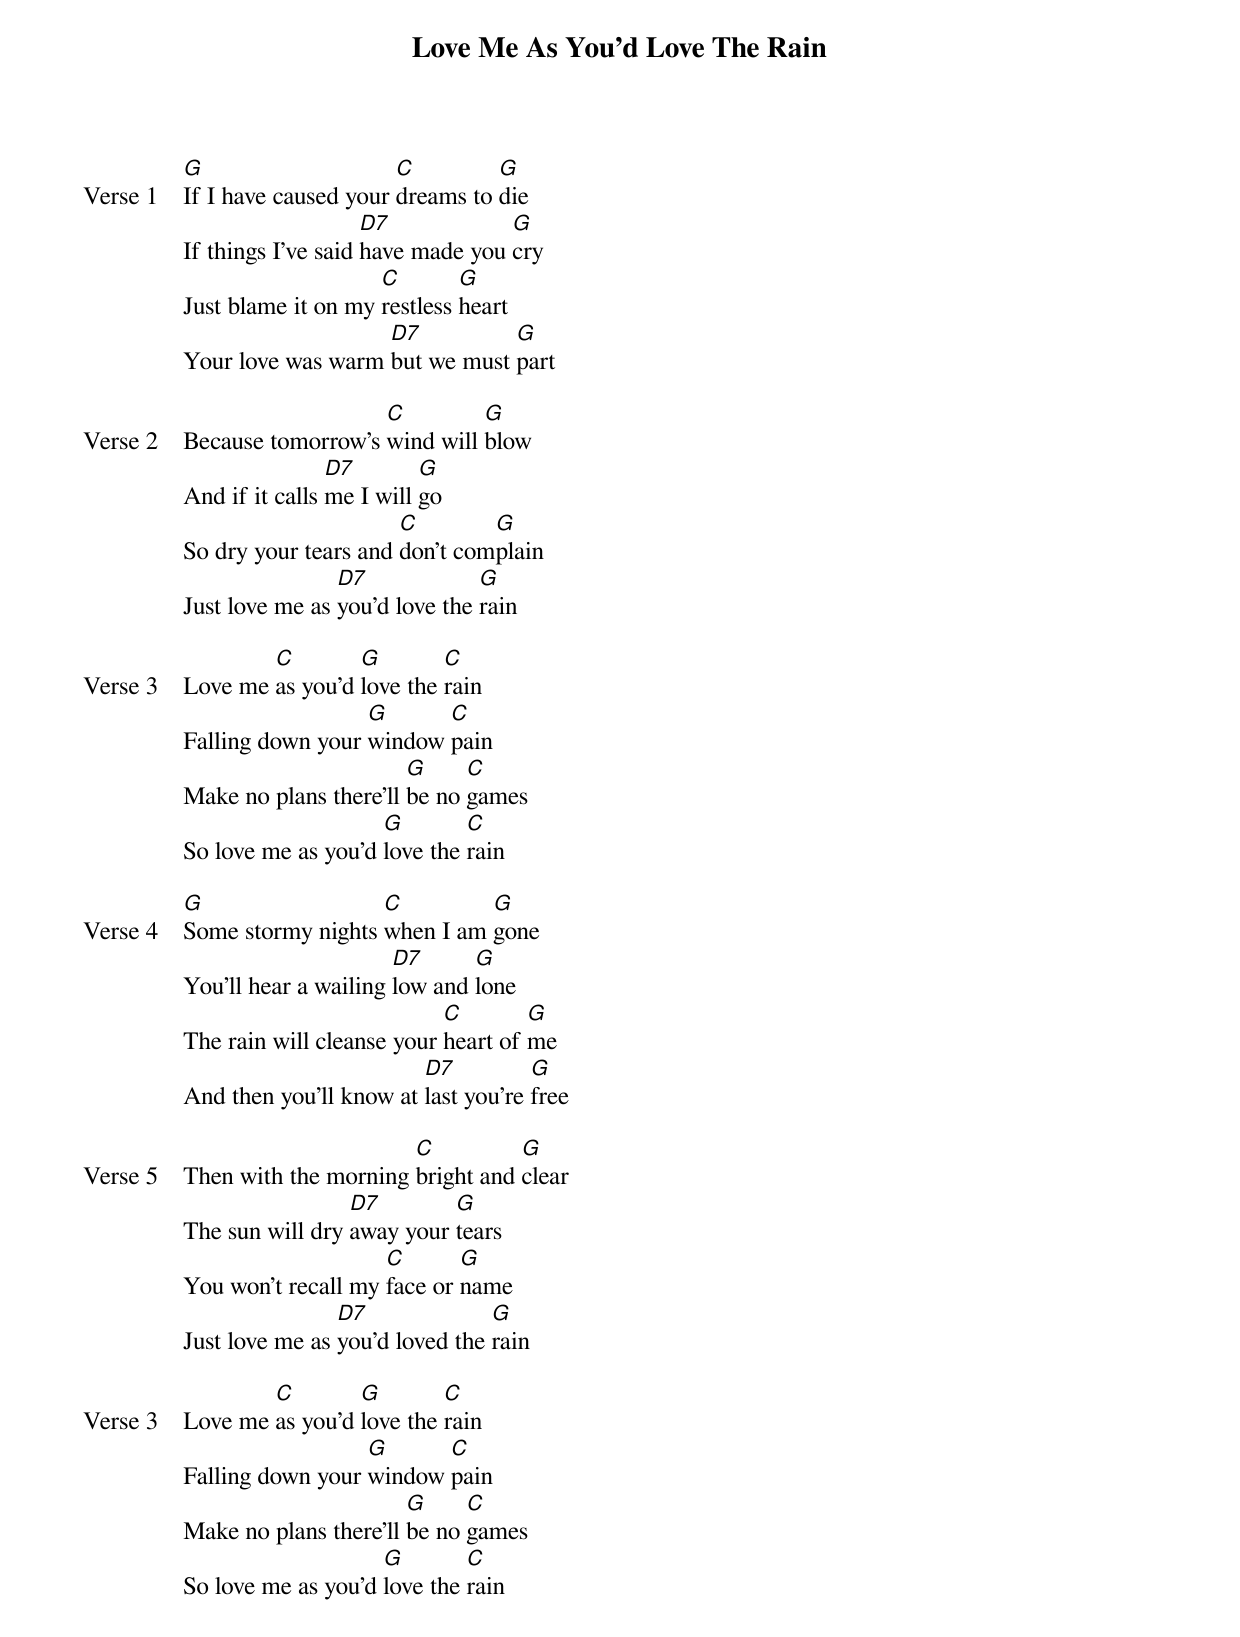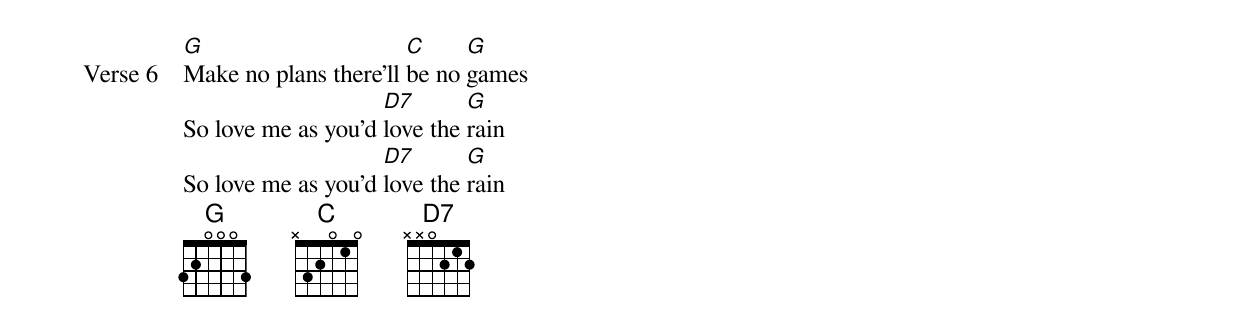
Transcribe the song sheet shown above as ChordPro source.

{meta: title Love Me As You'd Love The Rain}
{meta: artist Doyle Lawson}
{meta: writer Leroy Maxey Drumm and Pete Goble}

{start_of_verse: Verse 1}
[G]If I have caused your [C]dreams to [G]die
If things I’ve said [D7]have made you [G]cry
Just blame it on my [C]restless [G]heart
Your love was warm [D7]but we must [G]part
{end_of_verse}

{start_of_verse: Verse 2}
Because tomorrow’s [C]wind will [G]blow
And if it calls [D7]me I will [G]go
So dry your tears and [C]don’t com[G]plain
Just love me as [D7]you’d love the [G]rain
{end_of_verse}

{start_of_verse: Verse 3}
Love me [C]as you’d [G]love the [C]rain
Falling down your [G]window [C]pain
Make no plans there’ll [G]be no [C]games
So love me as you’d [G]love the [C]rain
{end_of_verse}

{start_of_verse: Verse 4}
[G]Some stormy nights [C]when I am [G]gone
You’ll hear a wailing [D7]low and [G]lone
The rain will cleanse your [C]heart of [G]me
And then you’ll know at [D7]last you’re [G]free
{end_of_verse}

{start_of_verse: Verse 5}
Then with the morning [C]bright and [G]clear
The sun will dry [D7]away your [G]tears
You won’t recall my [C]face or [G]name
Just love me as [D7]you’d loved the [G]rain
{end_of_verse}

{start_of_verse: Verse 3}
Love me [C]as you’d [G]love the [C]rain
Falling down your [G]window [C]pain
Make no plans there’ll [G]be no [C]games
So love me as you’d [G]love the [C]rain
{end_of_verse}

{start_of_verse: Verse 6}
[G]Make no plans there’ll [C]be no [G]games
So love me as you’d [D7]love the [G]rain
So love me as you’d [D7]love the [G]rain
{end_of_verse}
